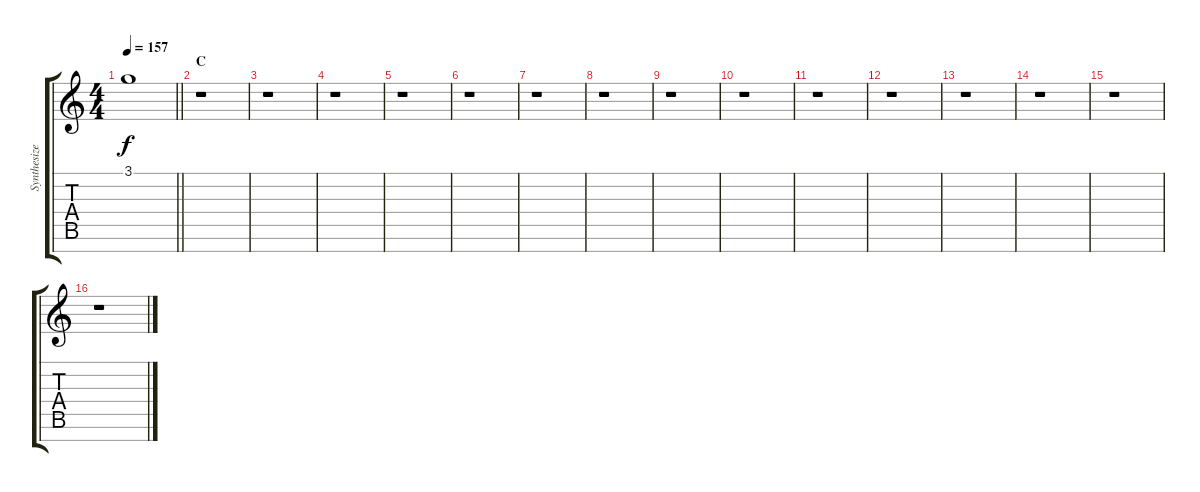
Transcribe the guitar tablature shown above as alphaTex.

\track ("Synthesizer I" "Synthesize") {instrument fx5brightness}
\staff {score tabs}
\tuning (E5 B4 G4 D4 A3 E3 B2) {hide}
\ts (4 4)
\tempo 157
\clef g2
\barLineRight lightlight
\ks c
3.1{t}.1{dy f} |
\section ("" "C")
r.1 |
r.1 |
r.1 |
r.1 |
r.1 |
r.1 |
r.1 |
r.1 |
r.1 |
r.1 |
r.1 |
r.1 |
r.1 |
r.1 |
r.1
